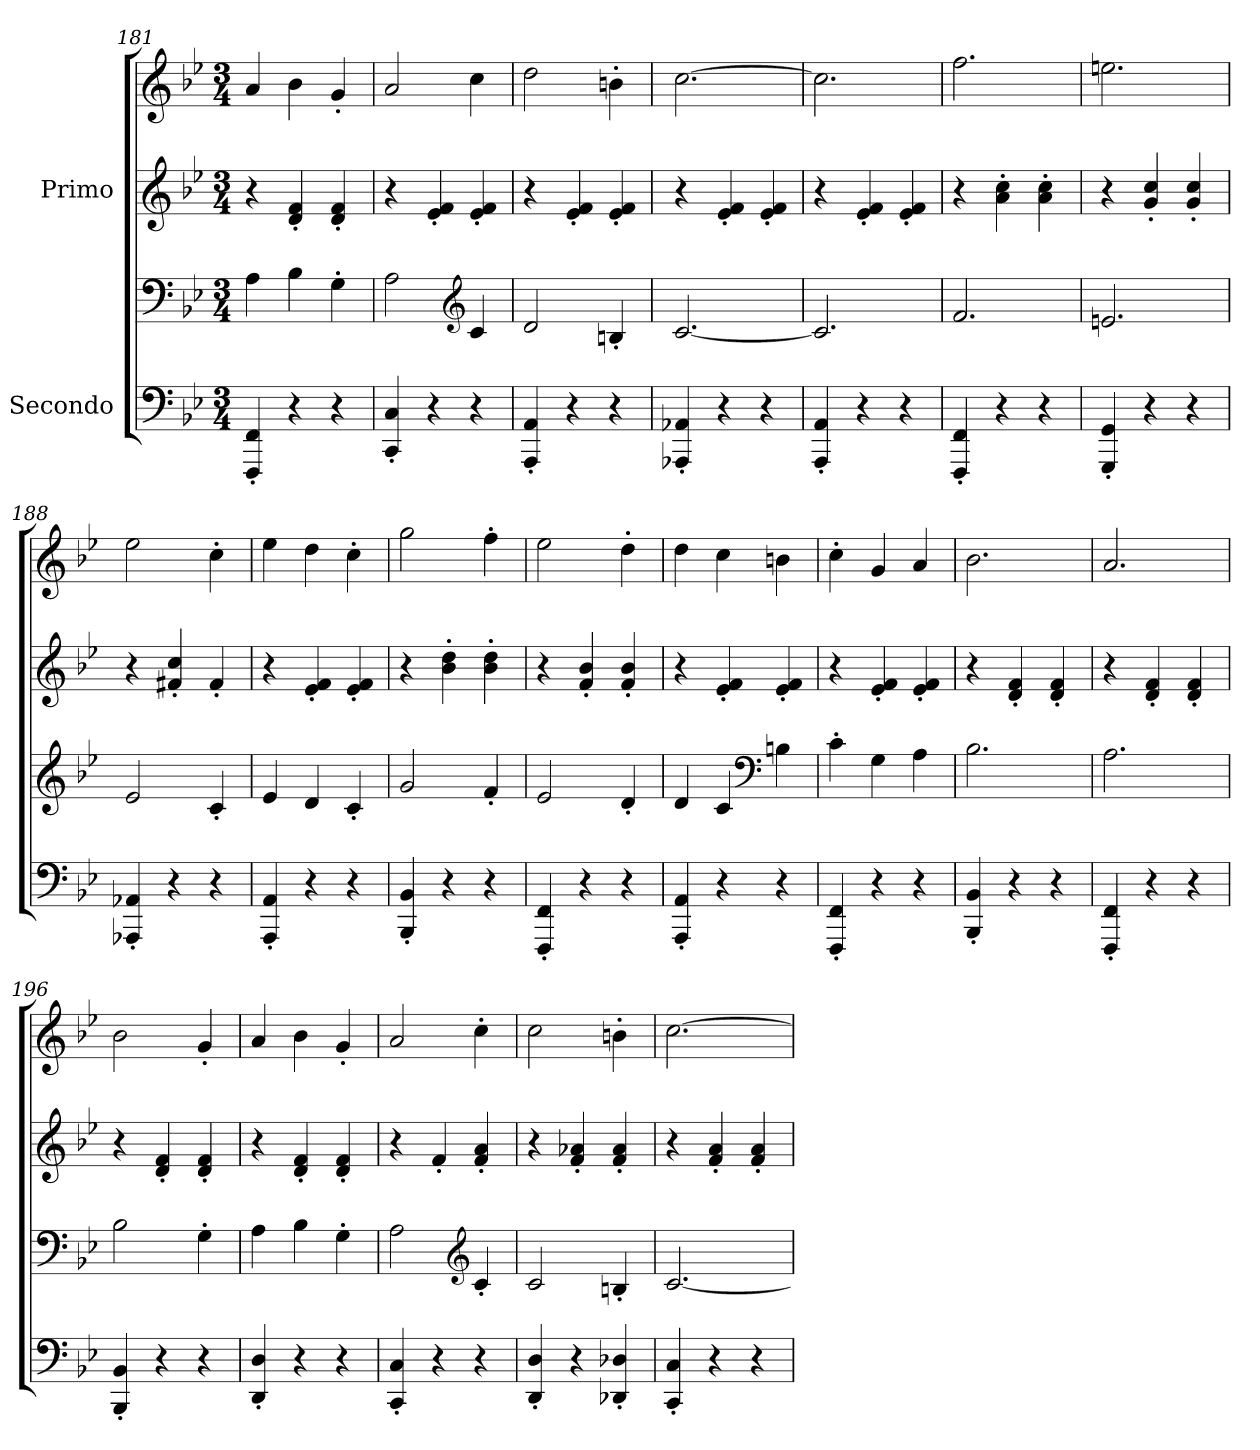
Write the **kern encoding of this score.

**kern	**kern	**kern	**kern
*part2	*part2	*part1	*part1
*staff4	*staff3	*staff2	*staff1
*I"Secondo	*	*I"Primo	*
*clefF4	*clefF4	*clefG2	*clefG2
*k[b-e-]	*k[b-e-]	*k[b-e-]	*k[b-e-]
*M3/4	*M3/4	*M3/4	*M3/4
=181	=181	=181	=181
4FFF/' 4FF/'	4A\	4r	4a/
4r	4B-\	4d/' 4f/'	4b-\
4r	4G'\	4d/' 4f/'	4g'/
=182	=182	=182	=182
4CC/' 4C/'	2A\	4r	2a/
4r	.	4e-/' 4f/'	.
*	*clefG2	*	*
4r	4c/	4e-/' 4f/'	4cc\
=183	=183	=183	=183
4AAA/' 4AA/'	2d/	4r	2dd\
4r	.	4e-/' 4f/'	.
4r	4Bn'/	4e-/' 4f/'	4bn'\
=184	=184	=184	=184
4AAA-X/' 4AA-X/'	[2.c/	4r	[2.cc\
4r	.	4e-/' 4f/'	.
4r	.	4e-/' 4f/'	.
!!LO:LB:g=z
=185	=185	=185	=185
4AAA/' 4AA/'	2.c/]	4r	2.cc\]
4r	.	4e-/' 4f/'	.
4r	.	4e-/' 4f/'	.
=186	=186	=186	=186
4FFF/' 4FF/'	2.f/	4r	2.ff\
4r	.	4a\' 4cc\'	.
4r	.	4a\' 4cc\'	.
=187	=187	=187	=187
4GGG/' 4GG/'	2.en/	4r	2.een\
4r	.	4g/' 4cc/'	.
4r	.	4g/' 4cc/'	.
=188	=188	=188	=188
4AAA-X/' 4AA-X/'	2e-/	4r	2ee-\
4r	.	4f#X/' 4cc/'	.
4r	4c'/	4f#'/	4cc'\
=189	=189	=189	=189
4AAA/' 4AA/'	4e-/	4r	4ee-\
4r	4d/	4e-/' 4f/'	4dd\
4r	4c'/	4e-/' 4f/'	4cc'\
=190	=190	=190	=190
4BBB-/' 4BB-/'	2g/	4r	2gg\
4r	.	4b-\' 4dd\'	.
4r	4f'/	4b-\' 4dd\'	4ff'\
=191	=191	=191	=191
4FFF/' 4FF/'	2e-/	4r	2ee-\
4r	.	4f/' 4b-/'	.
4r	4d'/	4f/' 4b-/'	4dd'\
=192	=192	=192	=192
4AAA/' 4AA/'	4d/	4r	4dd\
4r	4c/	4e-/' 4f/'	4cc\
*	*clefF4	*	*
4r	4Bn\	4e-/' 4f/'	4bn\
!!LO:PB:g=z
=193	=193	=193	=193
4FFF/' 4FF/'	4c'\	4r	4cc'\
4r	4G\	4e-/' 4f/'	4g/
4r	4A\	4e-/' 4f/'	4a/
=194	=194	=194	=194
4BBB-/' 4BB-/'	2.B-\	4r	2.b-\
4r	.	4d/' 4f/'	.
4r	.	4d/' 4f/'	.
=195	=195	=195	=195
4FFF/' 4FF/'	2.A\	4r	2.a/
4r	.	4d/' 4f/'	.
4r	.	4d/' 4f/'	.
=196	=196	=196	=196
4BBB-/' 4BB-/'	2B-\	4r	2b-\
4r	.	4d/' 4f/'	.
4r	4G'\	4d/' 4f/'	4g'/
=197	=197	=197	=197
4DD/' 4D/'	4A\	4r	4a/
4r	4B-\	4d/' 4f/'	4b-\
4r	4G'\	4d/' 4f/'	4g'/
=198	=198	=198	=198
4CC/' 4C/'	2A\	4r	2a/
4r	.	4f'/	.
*	*clefG2	*	*
4r	4c'/	4f/' 4a/'	4cc'\
=199	=199	=199	=199
4DD/' 4D/'	2c/	4r	2cc\
4r	.	4f/' 4a-X/'	.
4DD-X/' 4D-X/'	4Bn'/	4f/' 4a-/'	4bn'\
=200	=200	=200	=200
4CC/' 4C/'	[2.c/	4r	[2.cc\
4r	.	4f/' 4a/'	.
4r	.	4f/' 4a/'	.
=	=	=	=
*-	*-	*-	*-
